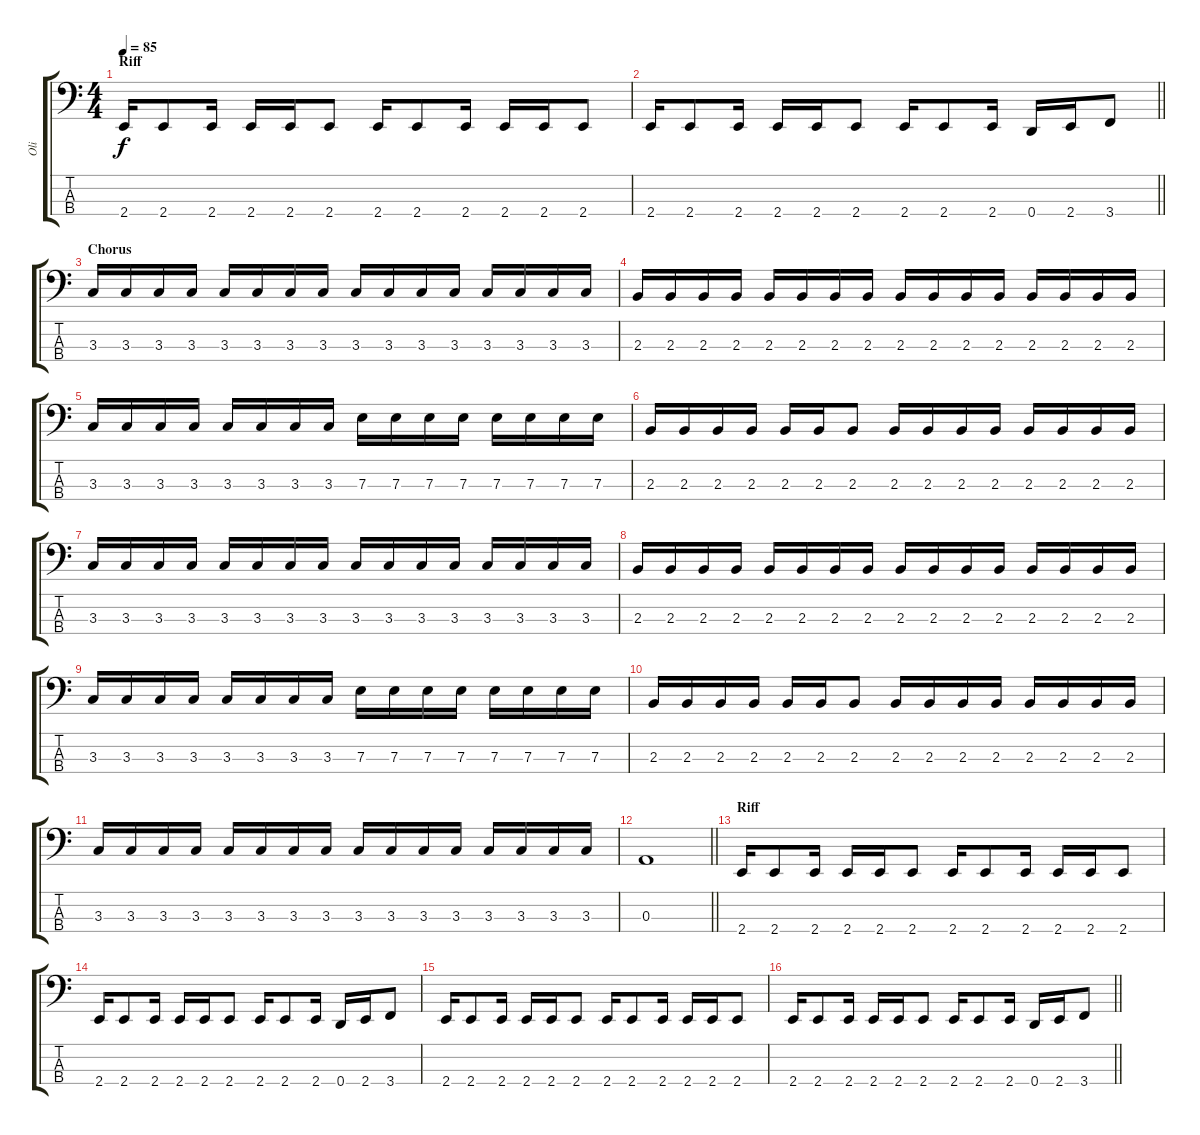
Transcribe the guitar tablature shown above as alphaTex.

\track ("Oli" "Oli") {instrument electricbassfinger}
\staff {score tabs}
\tuning (G2 D2 A1 D1) {hide}
\ts (4 4)
\section ("" "Riff")
\tempo 85
\clef f4
\ks c
2.4.16{dy f} 2.4.8 2.4.16 2.4.16 2.4.16 2.4.8 2.4.16 2.4.8 2.4.16 2.4.16 2.4.16 2.4.8 |
\barLineRight lightlight
2.4.16 2.4.8 2.4.16 2.4.16 2.4.16 2.4.8 2.4.16 2.4.8 2.4.16 0.4.16 2.4.16 3.4.8 |
\section ("" "Chorus")
3.3.16 3.3.16 3.3.16 3.3.16 3.3.16 3.3.16 3.3.16 3.3.16 3.3.16 3.3.16 3.3.16 3.3.16 3.3.16 3.3.16 3.3.16 3.3.16 |
2.3.16 2.3.16 2.3.16 2.3.16 2.3.16 2.3.16 2.3.16 2.3.16 2.3.16 2.3.16 2.3.16 2.3.16 2.3.16 2.3.16 2.3.16 2.3.16 |
3.3.16 3.3.16 3.3.16 3.3.16 3.3.16 3.3.16 3.3.16 3.3.16 7.3.16 7.3.16 7.3.16 7.3.16 7.3.16 7.3.16 7.3.16 7.3.16 |
2.3.16 2.3.16 2.3.16 2.3.16 2.3.16 2.3.16 2.3.8 2.3.16 2.3.16 2.3.16 2.3.16 2.3.16 2.3.16 2.3.16 2.3.16 |
3.3.16 3.3.16 3.3.16 3.3.16 3.3.16 3.3.16 3.3.16 3.3.16 3.3.16 3.3.16 3.3.16 3.3.16 3.3.16 3.3.16 3.3.16 3.3.16 |
2.3.16 2.3.16 2.3.16 2.3.16 2.3.16 2.3.16 2.3.16 2.3.16 2.3.16 2.3.16 2.3.16 2.3.16 2.3.16 2.3.16 2.3.16 2.3.16 |
3.3.16 3.3.16 3.3.16 3.3.16 3.3.16 3.3.16 3.3.16 3.3.16 7.3.16 7.3.16 7.3.16 7.3.16 7.3.16 7.3.16 7.3.16 7.3.16 |
2.3.16 2.3.16 2.3.16 2.3.16 2.3.16 2.3.16 2.3.8 2.3.16 2.3.16 2.3.16 2.3.16 2.3.16 2.3.16 2.3.16 2.3.16 |
3.3.16 3.3.16 3.3.16 3.3.16 3.3.16 3.3.16 3.3.16 3.3.16 3.3.16 3.3.16 3.3.16 3.3.16 3.3.16 3.3.16 3.3.16 3.3.16 |
\barLineRight lightlight
0.3.1 |
\section ("" "Riff")
2.4.16 2.4.8 2.4.16 2.4.16 2.4.16 2.4.8 2.4.16 2.4.8 2.4.16 2.4.16 2.4.16 2.4.8 |
2.4.16 2.4.8 2.4.16 2.4.16 2.4.16 2.4.8 2.4.16 2.4.8 2.4.16 0.4.16 2.4.16 3.4.8 |
2.4.16 2.4.8 2.4.16 2.4.16 2.4.16 2.4.8 2.4.16 2.4.8 2.4.16 2.4.16 2.4.16 2.4.8 |
\barLineRight lightlight
2.4.16 2.4.8 2.4.16 2.4.16 2.4.16 2.4.8 2.4.16 2.4.8 2.4.16 0.4.16 2.4.16 3.4.8
